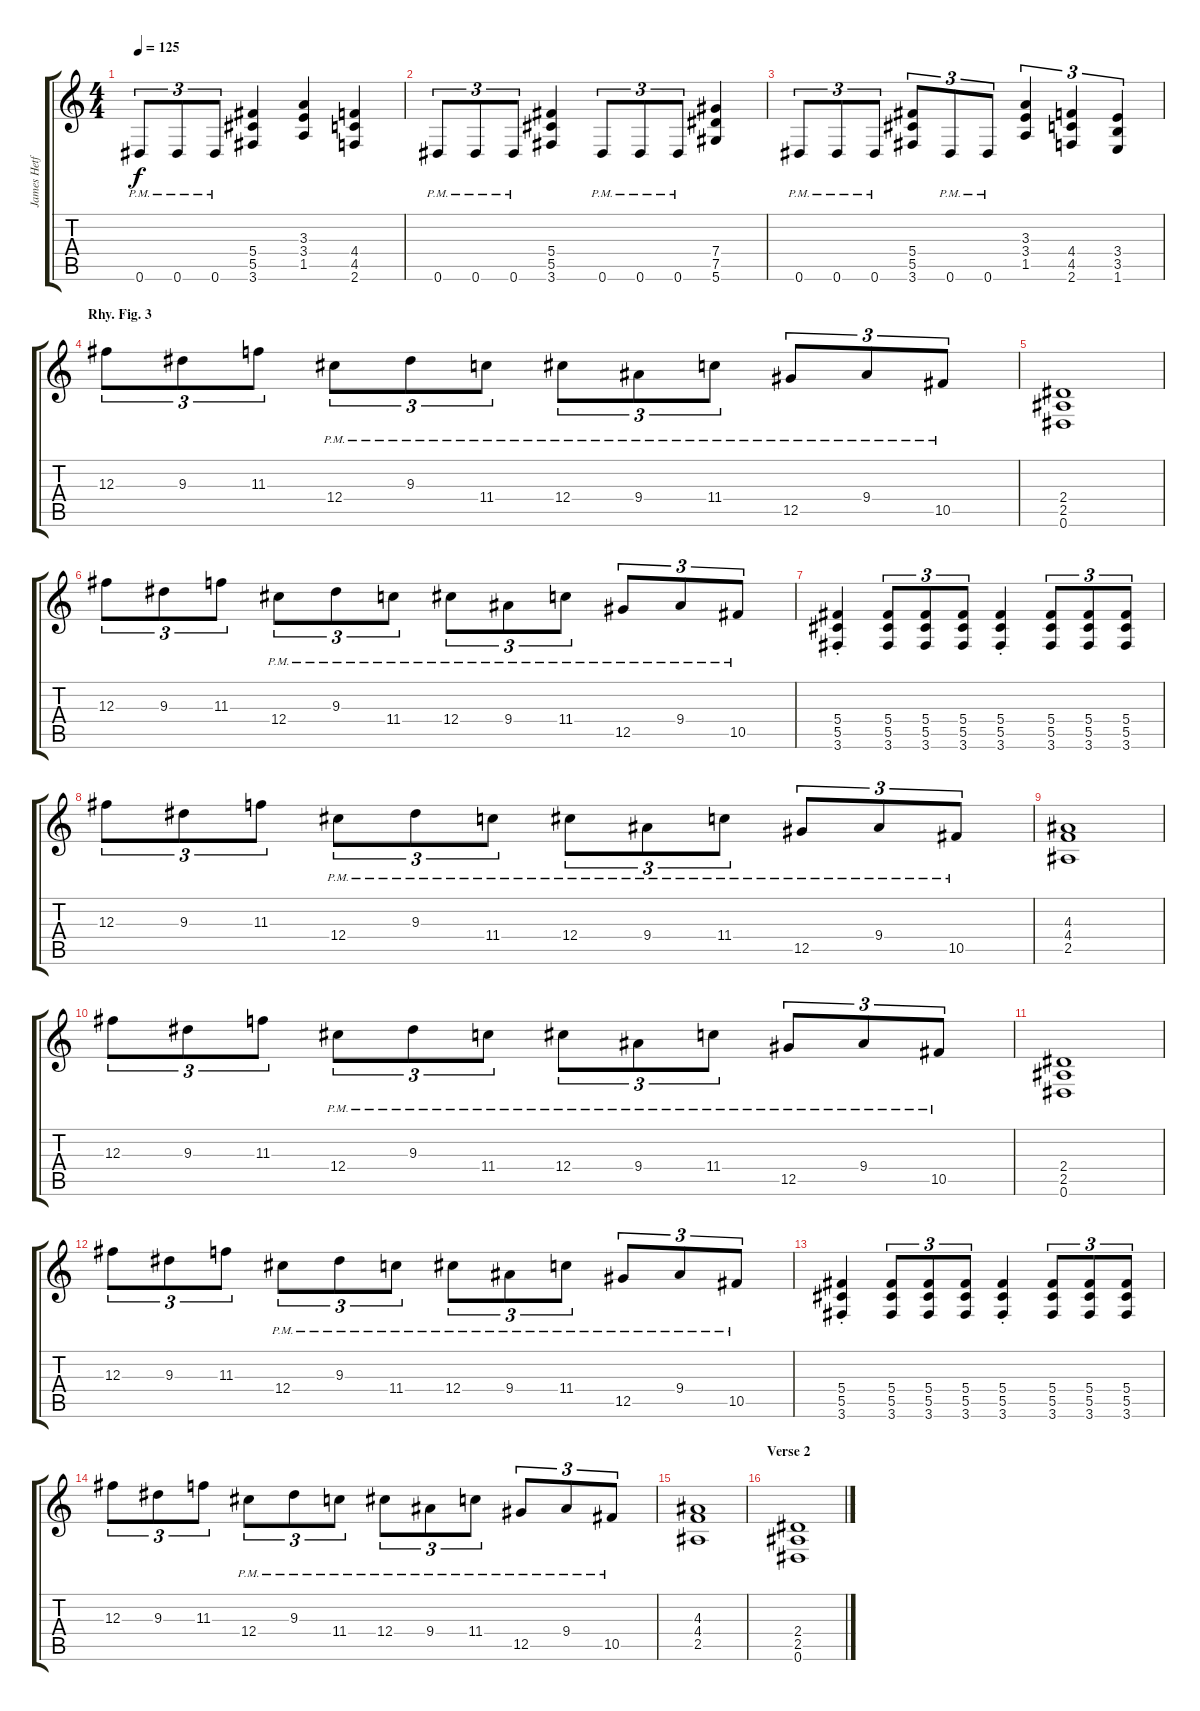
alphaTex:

\track ("James Hetfield (Guitar)" "James Hetf") {instrument distortionguitar}
\staff {score tabs}
\tuning (Eb4 Bb3 Gb3 Db3 Ab2 Eb2) {hide}
\ts (4 4)
\tempo 125
\clef g2
\ks c
0.6{pm}.8{tu (3 2) dy f} 0.6{pm}.8{tu (3 2)} 0.6{pm}.8{tu (3 2)} (5.4 5.5 3.6).4 (3.3 3.4 1.5).4 (4.4 4.5 2.6).4 |
0.6{pm}.8{tu (3 2)} 0.6{pm}.8{tu (3 2)} 0.6{pm}.8{tu (3 2)} (5.4 5.5 3.6).4 0.6{pm}.8{tu (3 2)} 0.6{pm}.8{tu (3 2)} 0.6{pm}.8{tu (3 2)} (7.4 7.5 5.6).4 |
0.6{pm}.8{tu (3 2)} 0.6{pm}.8{tu (3 2)} 0.6{pm}.8{tu (3 2)} (5.4 5.5 3.6).8{tu (3 2)} 0.6{pm}.8{tu (3 2)} 0.6{pm}.8{tu (3 2)} (3.3 3.4 1.5).4{tu (3 2)} (4.4 4.5 2.6).4{tu (3 2)} (3.4 3.5 1.6).4{tu (3 2)} |
\section ("" "Rhy. Fig. 3")
12.3.8{tu (3 2)} 9.3.8{tu (3 2)} 11.3.8{tu (3 2)} 12.4{pm}.8{tu (3 2)} 9.3{pm}.8{tu (3 2)} 11.4{pm}.8{tu (3 2)} 12.4{pm}.8{tu (3 2)} 9.4{pm}.8{tu (3 2)} 11.4{pm}.8{tu (3 2)} 12.5{pm}.8{tu (3 2)} 9.4{pm}.8{tu (3 2)} 10.5{pm}.8{tu (3 2)} |
(2.4 2.5 0.6).1 |
12.3.8{tu (3 2)} 9.3.8{tu (3 2)} 11.3.8{tu (3 2)} 12.4{pm}.8{tu (3 2)} 9.3{pm}.8{tu (3 2)} 11.4{pm}.8{tu (3 2)} 12.4{pm}.8{tu (3 2)} 9.4{pm}.8{tu (3 2)} 11.4{pm}.8{tu (3 2)} 12.5{pm}.8{tu (3 2)} 9.4{pm}.8{tu (3 2)} 10.5{pm}.8{tu (3 2)} |
(5.4{st} 5.5{st} 3.6{st}).4 (5.4 5.5 3.6).8{tu (3 2)} (5.4 5.5 3.6).8{tu (3 2)} (5.4 5.5 3.6).8{tu (3 2)} (5.4{st} 5.5{st} 3.6{st}).4 (5.4 5.5 3.6).8{tu (3 2)} (5.4 5.5 3.6).8{tu (3 2)} (5.4 5.5 3.6).8{tu (3 2)} |
12.3.8{tu (3 2)} 9.3.8{tu (3 2)} 11.3.8{tu (3 2)} 12.4{pm}.8{tu (3 2)} 9.3{pm}.8{tu (3 2)} 11.4{pm}.8{tu (3 2)} 12.4{pm}.8{tu (3 2)} 9.4{pm}.8{tu (3 2)} 11.4{pm}.8{tu (3 2)} 12.5{pm}.8{tu (3 2)} 9.4{pm}.8{tu (3 2)} 10.5{pm}.8{tu (3 2)} |
(4.3 4.4 2.5).1 |
12.3.8{tu (3 2)} 9.3.8{tu (3 2)} 11.3.8{tu (3 2)} 12.4{pm}.8{tu (3 2)} 9.3{pm}.8{tu (3 2)} 11.4{pm}.8{tu (3 2)} 12.4{pm}.8{tu (3 2)} 9.4{pm}.8{tu (3 2)} 11.4{pm}.8{tu (3 2)} 12.5{pm}.8{tu (3 2)} 9.4{pm}.8{tu (3 2)} 10.5{pm}.8{tu (3 2)} |
(2.4 2.5 0.6).1 |
12.3.8{tu (3 2)} 9.3.8{tu (3 2)} 11.3.8{tu (3 2)} 12.4{pm}.8{tu (3 2)} 9.3{pm}.8{tu (3 2)} 11.4{pm}.8{tu (3 2)} 12.4{pm}.8{tu (3 2)} 9.4{pm}.8{tu (3 2)} 11.4{pm}.8{tu (3 2)} 12.5{pm}.8{tu (3 2)} 9.4{pm}.8{tu (3 2)} 10.5{pm}.8{tu (3 2)} |
(5.4{st} 5.5{st} 3.6{st}).4 (5.4 5.5 3.6).8{tu (3 2)} (5.4 5.5 3.6).8{tu (3 2)} (5.4 5.5 3.6).8{tu (3 2)} (5.4{st} 5.5{st} 3.6{st}).4 (5.4 5.5 3.6).8{tu (3 2)} (5.4 5.5 3.6).8{tu (3 2)} (5.4 5.5 3.6).8{tu (3 2)} |
12.3.8{tu (3 2)} 9.3.8{tu (3 2)} 11.3.8{tu (3 2)} 12.4{pm}.8{tu (3 2)} 9.3{pm}.8{tu (3 2)} 11.4{pm}.8{tu (3 2)} 12.4{pm}.8{tu (3 2)} 9.4{pm}.8{tu (3 2)} 11.4{pm}.8{tu (3 2)} 12.5{pm}.8{tu (3 2)} 9.4{pm}.8{tu (3 2)} 10.5{pm}.8{tu (3 2)} |
(4.3 4.4 2.5).1 |
\section ("" "Verse 2")
(2.4 2.5 0.6).1
